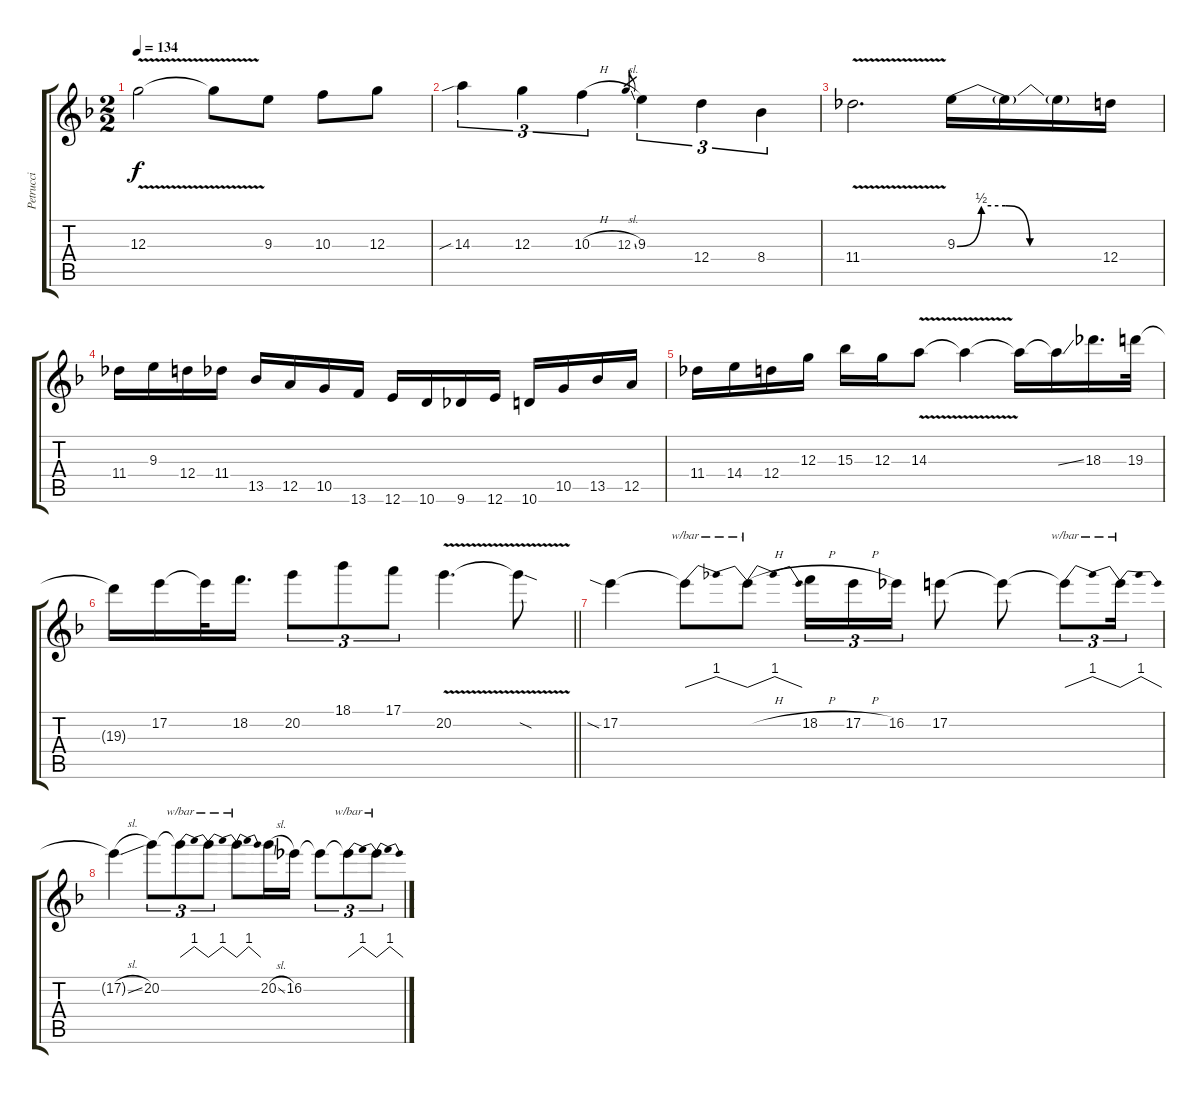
\track ("Petrucci" "Petrucci") {instrument distortionguitar}
\staff {score tabs}
\tuning (E4 B3 G3 D3 A2 E2) {hide}
\ts (2 2)
\tempo 134
\clef g2
\ks f
12.3{v}.2{dy f} 12.3{t}.8 9.3.8 10.3.8 12.3.8 |
14.3{sib}.4{tu (3 2)} 12.3.4{tu (3 2)} 10.3{h}.4{tu (3 2)} 12.3{sl}.8{gr} 9.3.4{tu (3 2)} 12.4.4{tu (3 2)} 8.4.4{tu (3 2)} |
11.4{v}.2{d} 9.3{be (custom 0 0 10 2 20 2 30 0 60 0)}.16 9.3{t}.16 9.3{t}.16 12.4.16 |
11.4.16 9.3.16 12.4.16 11.4.16 13.5.16 12.5.16 10.5.16 13.6.16 12.6.16 10.6.16 9.6.16 12.6.16 10.6.16 10.5.16 13.5.16 12.5.16 |
11.4.16 14.4.16 12.4.16 12.3.16 15.3.16 12.3.16 14.3{v}.8 14.3{t}.4 14.3{t}.16 14.3{ss t}.16 18.3.16{d} 19.3.32 |
\barLineRight lightlight
19.3{t}.16 17.2.16 17.2{t}.32 18.2.16{d} 20.2.8{tu (3 2)} 18.1.8{tu (3 2)} 17.1.8{tu (3 2)} 20.2{v}.4{d} 20.2{sod t}.8 |
17.2{sia}.4 17.2{t}.8{tbe (dip default 0 0 30 4 60 0)} 17.2{h t}.8{tbe (dip default 0 0 30 4 60 0)} 18.2{h}.16{tu (3 2)} 17.2{h}.16{tu (3 2)} 16.2.16{tu (3 2)} 17.2.8 17.2{t}.8 17.2{t}.8{tu (3 2) tbe (dip default 0 0 30 4 60 0)} 17.2{t}.16{tu (3 2) tbe (dip default 0 0 30 4 60 0)} |
17.2{sl t}.4 20.2.8{tu (3 2)} 20.2{t}.8{tu (3 2) tbe (dip default 0 0 30 4 60 0)} 20.2{t}.8{tu (3 2) tbe (dip default 0 0 30 4 60 0)} 20.2{t}.8{tbe (dip default 0 0 30 4 60 0)} 20.2{sl}.16 16.2.16 16.2{t}.8{tu (3 2)} 16.2{t}.8{tu (3 2) tbe (dip default 0 0 30 4 60 0)} 16.2{t}.8{tu (3 2) tbe (dip default 0 0 30 4 60 0)}
